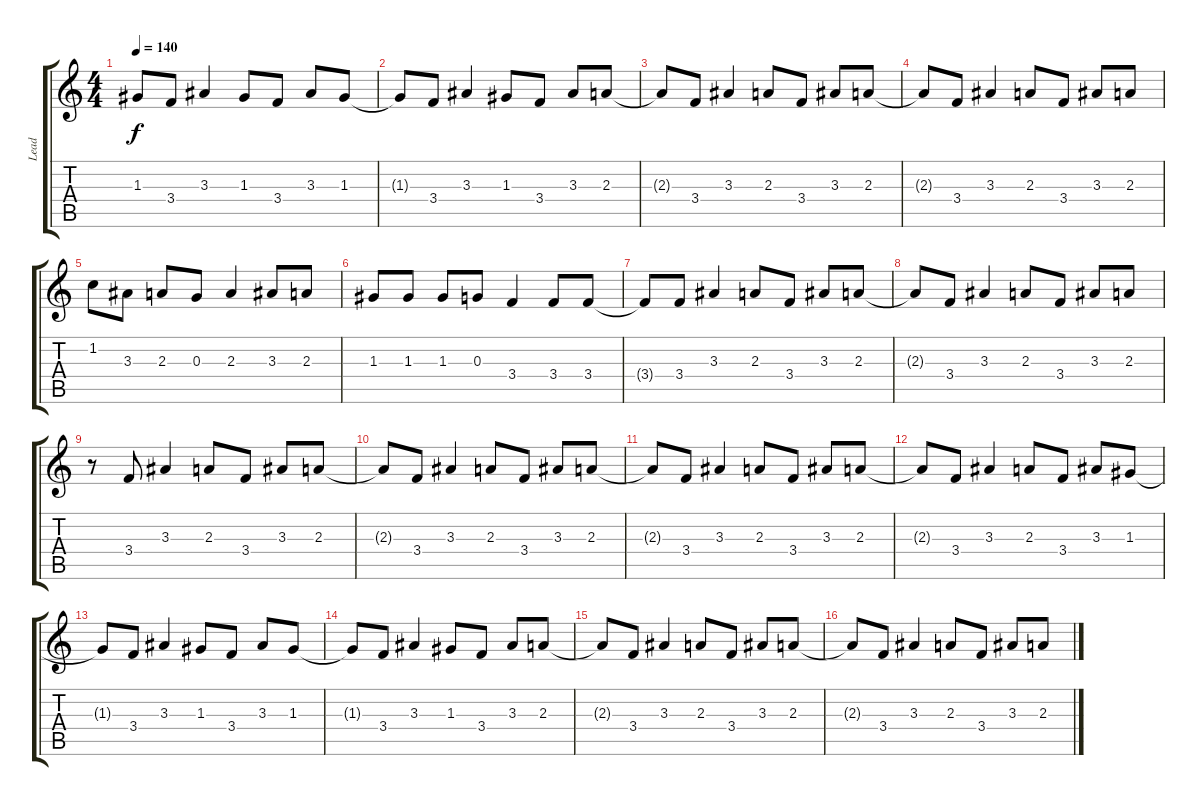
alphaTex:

\track ("Lead" "Lead") {instrument distortionguitar}
\staff {score tabs}
\tuning (E4 B3 G3 D3 A2 E2) {hide}
\ts (4 4)
\tempo 140
\clef g2
\ks c
1.3{t}.8{dy f} 3.4.8 3.3.4 1.3.8 3.4.8 3.3.8 1.3.8 |
1.3{t}.8 3.4.8 3.3.4 1.3.8 3.4.8 3.3.8 2.3.8 |
2.3{t}.8 3.4.8 3.3.4 2.3.8 3.4.8 3.3.8 2.3.8 |
2.3{t}.8 3.4.8 3.3.4 2.3.8 3.4.8 3.3.8 2.3.8 |
1.2.8 3.3.8 2.3.8 0.3.8 2.3.4 3.3.8 2.3.8 |
1.3.8 1.3.8 1.3.8 0.3.8 3.4.4 3.4.8 3.4.8 |
3.4{t}.8 3.4.8 3.3.4 2.3.8 3.4.8 3.3.8 2.3.8 |
2.3{t}.8 3.4.8 3.3.4 2.3.8 3.4.8 3.3.8 2.3.8 |
r.8 3.4.8 3.3.4 2.3.8 3.4.8 3.3.8 2.3.8 |
2.3{t}.8 3.4.8 3.3.4 2.3.8 3.4.8 3.3.8 2.3.8 |
2.3{t}.8 3.4.8 3.3.4 2.3.8 3.4.8 3.3.8 2.3.8 |
2.3{t}.8 3.4.8 3.3.4 2.3.8 3.4.8 3.3.8 1.3.8 |
1.3{t}.8 3.4.8 3.3.4 1.3.8 3.4.8 3.3.8 1.3.8 |
1.3{t}.8 3.4.8 3.3.4 1.3.8 3.4.8 3.3.8 2.3.8 |
2.3{t}.8 3.4.8 3.3.4 2.3.8 3.4.8 3.3.8 2.3.8 |
2.3{t}.8 3.4.8 3.3.4 2.3.8 3.4.8 3.3.8 2.3.8
